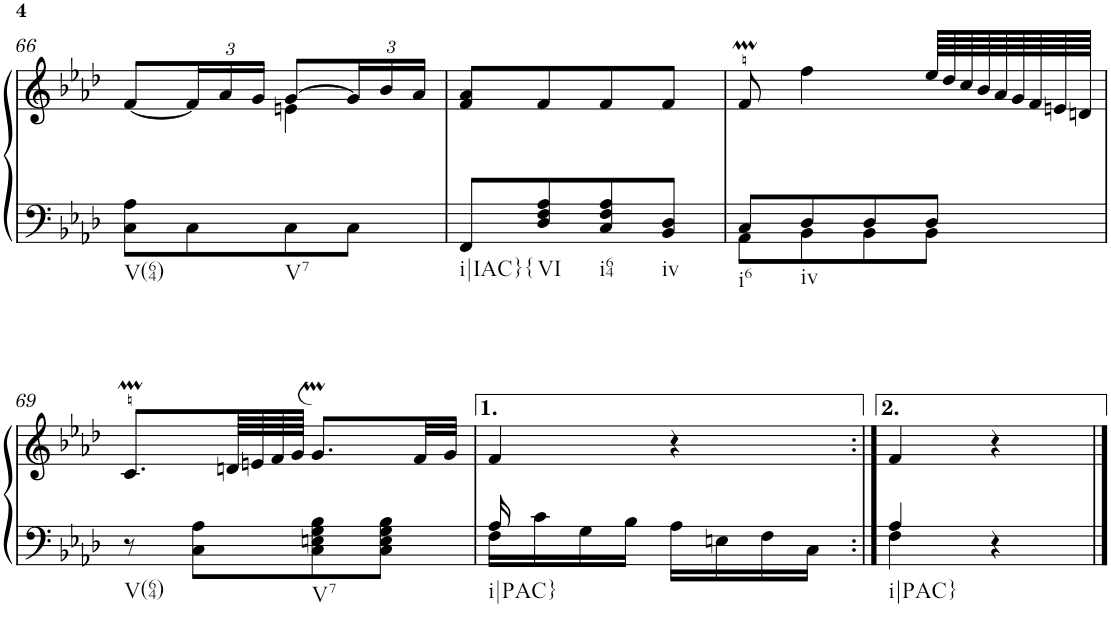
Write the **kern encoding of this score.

**kern	**kern
*part1	*part1
*staff2	*staff1
*I"Harpsichord	*
*I'Hch.	*
!!LO:PB:g=z
*clefF4	*clefG2
*k[b-e-a-d-]	*k[b-e-a-d-]
*f:	*f:
*M2/4	*M2/4
=66	=66
*	*^
!LO:TX:b:t=V(64)	!	!
8C\ 8A-\L	[8f/L	4ryy
*	*Xbrackettup	*
8C\	24f/L]	.
.	24a-/	.
.	24g/JJ	.
!LO:TX:b:t=V7	!	!
8C\	[8g/L	4en\
8C\J	24g/L]	.
.	24b-/	.
.	24a-/JJ	.
*	*v	*v
=67	=67
!LO:TX:b:t=i|IAC}{	!
8FF/L	8f/ 8a-/L
!LO:TX:b:t=VI	!
8D-/ 8F/ 8A-/	8f/
!LO:TX:b:t=i64	!
8C/ 8F/ 8A-/	8f/
!LO:TX:b:t=iv	!
8BB-/ 8D-/J	8f/J
=68	=68
*^	*
!LO:TX:b:t=i6	!	!
8C/L	8AA-\L	8fM/
!LO:TX:b:t=iv	!	!
8D-/	8BB-\	4ff\
8D-/	8BB-\	.
*	*	*Xtuplet
8D-/J	8BB-\J	72ee-/LLLL
.	.	72dd-/
.	.	72cc/
.	.	72b-/
.	.	72a-/
.	.	72g/
.	.	72f/
.	.	72en/
.	.	72dn/JJJJ
*v	*v	*
!!LO:LB:g=z
=69	=69
!LO:TX:b:t=V(64)	!
8r	8.cm/L
8C\ 8A-\L	.
.	64dn/LLL
.	64en/
.	64f/
.	64g/JJJJ
!LO:TX:b:t=V7	!
8C\ 8En\ 8G\ 8B-\	8.gm/L
8C\ 8E\ 8G\ 8B-\J	.
.	32f/LL
.	32g/JJJ
=70	=70
*^	*
!LO:TX:b:t=i|PAC}	!	!
16F\LL	16A-/	4f/
16c\	4..ryy	.
16G\	.	.
16B-\JJ	.	.
16A-\LL	.	4r
16En\	.	.
16F\	.	.
16C\JJ	.	.
=70X2:|!	=70X2:|!	=70X2:|!
!LO:TX:b:t=i|PAC}	!	!
4A-/	4F\	4f/
4r	4ryy	4r
*v	*v	*
==	==
*-	*-
